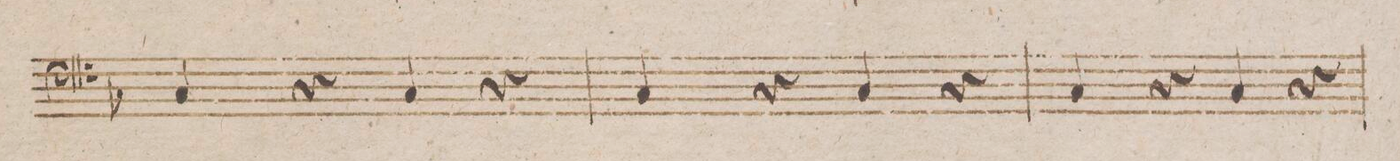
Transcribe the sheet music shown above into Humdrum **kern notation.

**kern	**dynam
*I"Baſso	*
*clefF4	*
*k[b-]	*
*met(c)	*
*M4/4	*
4C/	.
4r	.
4C/	.
4r	.
=66	=66
4C/	.
4r	.
4C/	.
4r	.
=67	=67
4C/	.
4r	.
4C/	.
4r	.
=68	=68
*-	*-
